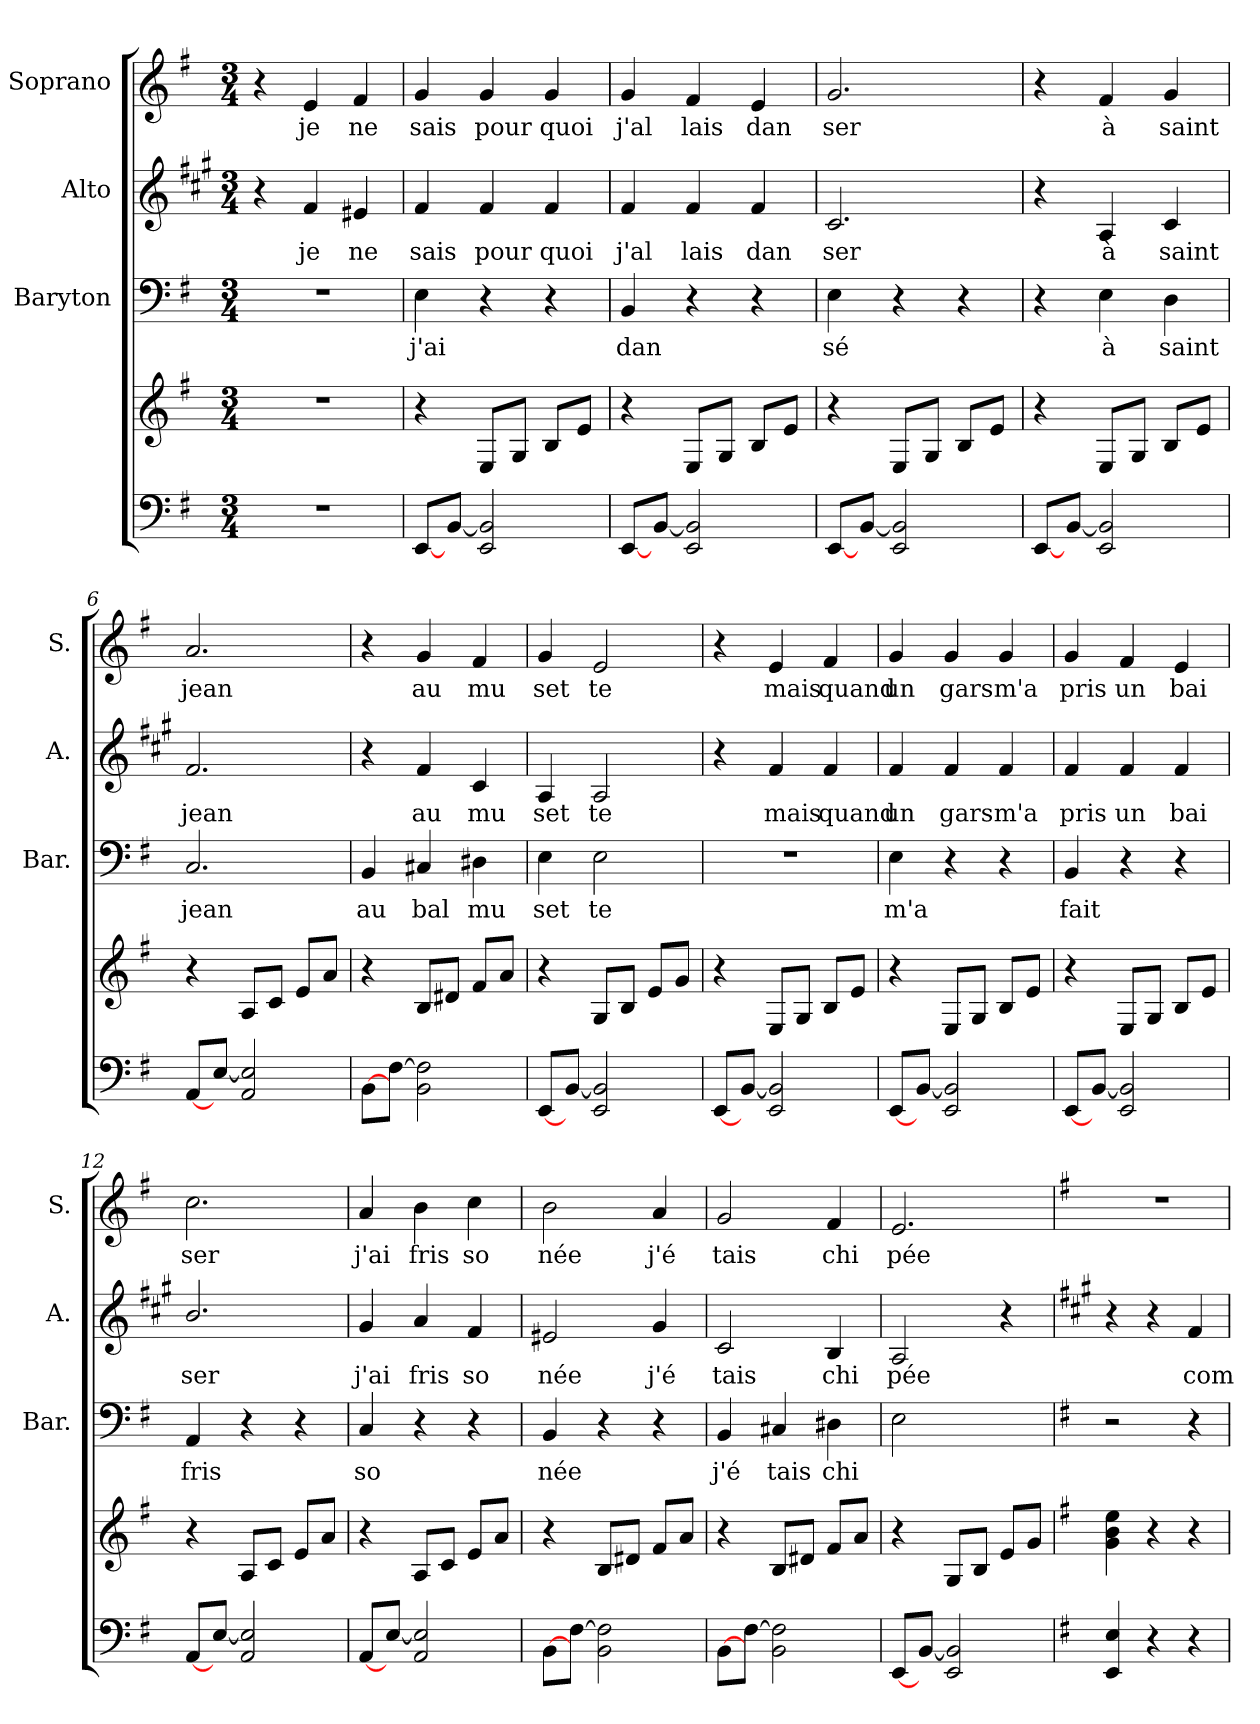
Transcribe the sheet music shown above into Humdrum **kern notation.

**kern	**kern	**kern	**text	**kern	**text	**kern	**text
*part5	*part4	*part3	*part3	*part2	*part2	*part1	*part1
*staff5	*staff4	*staff3	*staff3	*staff2	*staff2	*staff1	*staff1
*	*	*I"Baryton	*	*I"Alto	*	*I"Soprano	*
*	*	*I'Bar.	*	*I'A.	*	*I'S.	*
*clefF4	*clefG2	*clefF4	*	*clefG2	*	*clefG2	*
*	*	*	*	*ITrd1c2	*	*	*
*k[f#]	*k[f#]	*k[f#]	*	*k[f#]	*	*k[f#]	*
*G:	*G:	*G:	*	*G:	*	*G:	*
*M3/4	*M3/4	*M3/4	*	*M3/4	*	*M3/4	*
=1	=1	=1	=1	=1	=1	=1	=1
2.r	2.r	2.r	.	4r	.	4r	.
!	!	!	!	!	!LO:LY:b	!	!LO:LY:b
.	.	.	.	4e/	je	4e/	je
!	!	!	!	!	!LO:LY:b	!	!LO:LY:b
.	.	.	.	4d#X/	ne	4f#/	ne
=2	=2	=2	=2	=2	=2	=2	=2
!	!	!	!LO:LY:b	!	!LO:LY:b	!	!LO:LY:b
[8EE/L	4r	4E\	j'ai	4e/	sais	4g/	sais
[8BB/J	.	.	.	.	.	.	.
!	!	!	!	!	!LO:LY:b	!	!LO:LY:b
2EE/ 2BB/]	8E/L	4r	.	4e/	pour	4g/	pour
.	8G/J	.	.	.	.	.	.
!	!	!	!	!	!LO:LY:b	!	!LO:LY:b
.	8B/L	4r	.	4e/	quoi	4g/	quoi
.	8e/J	.	.	.	.	.	.
=3	=3	=3	=3	=3	=3	=3	=3
!	!	!	!LO:LY:b	!	!LO:LY:b	!	!LO:LY:b
[8EE/L	4r	4BB/	dan	4e/	j'al	4g/	j'al
[8BB/J	.	.	.	.	.	.	.
!	!	!	!	!	!LO:LY:b	!	!LO:LY:b
2EE/ 2BB/]	8E/L	4r	.	4e/	lais	4f#/	lais
.	8G/J	.	.	.	.	.	.
!	!	!	!	!	!LO:LY:b	!	!LO:LY:b
.	8B/L	4r	.	4e/	dan	4e/	dan
.	8e/J	.	.	.	.	.	.
=4	=4	=4	=4	=4	=4	=4	=4
!	!	!	!LO:LY:b	!	!LO:LY:b	!	!LO:LY:b
[8EE/L	4r	4E\	sé	2.B/	ser	2.g/	ser
[8BB/J	.	.	.	.	.	.	.
2EE/ 2BB/]	8E/L	4r	.	.	.	.	.
.	8G/J	.	.	.	.	.	.
.	8B/L	4r	.	.	.	.	.
.	8e/J	.	.	.	.	.	.
!!LO:LB:g=z
=5	=5	=5	=5	=5	=5	=5	=5
[8EE/L	4r	4r	.	4r	.	4r	.
[8BB/J	.	.	.	.	.	.	.
!	!	!	!LO:LY:b	!	!LO:LY:b	!	!LO:LY:b
2EE/ 2BB/]	8E/L	4E\	à	4G/	à	4f#/	à
.	8G/J	.	.	.	.	.	.
!	!	!	!LO:LY:b	!	!LO:LY:b	!	!LO:LY:b
.	8B/L	4D\	saint	4B/	saint	4g/	saint
.	8e/J	.	.	.	.	.	.
=6	=6	=6	=6	=6	=6	=6	=6
!	!	!	!LO:LY:b	!	!LO:LY:b	!	!LO:LY:b
[8AA/L	4r	2.C/	jean	2.e/	jean	2.a/	jean
[8E/J	.	.	.	.	.	.	.
2AA/ 2E/]	8A/L	.	.	.	.	.	.
.	8c/J	.	.	.	.	.	.
.	8e/L	.	.	.	.	.	.
.	8a/J	.	.	.	.	.	.
=7	=7	=7	=7	=7	=7	=7	=7
!	!	!	!LO:LY:b	!	!	!	!
[8BB\L	4r	4BB/	au	4r	.	4r	.
[8F#\J	.	.	.	.	.	.	.
!	!	!	!LO:LY:b	!	!LO:LY:b	!	!LO:LY:b
2BB\ 2F#\]	8B/L	4C#X/	bal	4e/	au	4g/	au
.	8d#X/J	.	.	.	.	.	.
!	!	!	!LO:LY:b	!	!LO:LY:b	!	!LO:LY:b
.	8f#/L	4D#X\	mu	4B/	mu	4f#/	mu
.	8a/J	.	.	.	.	.	.
=8	=8	=8	=8	=8	=8	=8	=8
!	!	!	!LO:LY:b	!	!LO:LY:b	!	!LO:LY:b
[8EE/L	4r	4E\	set	4G/	set	4g/	set
[8BB/J	.	.	.	.	.	.	.
!	!	!	!LO:LY:b	!	!LO:LY:b	!	!LO:LY:b
2EE/ 2BB/]	8G/L	2E\	te	2G/	te	2e/	te
.	8B/J	.	.	.	.	.	.
.	8e/L	.	.	.	.	.	.
.	8g/J	.	.	.	.	.	.
!!LO:PB:g=z
=9	=9	=9	=9	=9	=9	=9	=9
[8EE/L	4r	2.r	.	4r	.	4r	.
[8BB/J	.	.	.	.	.	.	.
!	!	!	!	!	!LO:LY:b	!	!LO:LY:b
2EE/ 2BB/]	8E/L	.	.	4e/	mais	4e/	mais
.	8G/J	.	.	.	.	.	.
!	!	!	!	!	!LO:LY:b	!	!LO:LY:b
.	8B/L	.	.	4e/	quand	4f#/	quand
.	8e/J	.	.	.	.	.	.
=10	=10	=10	=10	=10	=10	=10	=10
!	!	!	!LO:LY:b	!	!LO:LY:b	!	!LO:LY:b
[8EE/L	4r	4E\	m'a	4e/	un	4g/	un
[8BB/J	.	.	.	.	.	.	.
!	!	!	!	!	!LO:LY:b	!	!LO:LY:b
2EE/ 2BB/]	8E/L	4r	.	4e/	gars	4g/	gars
.	8G/J	.	.	.	.	.	.
!	!	!	!	!	!LO:LY:b	!	!LO:LY:b
.	8B/L	4r	.	4e/	m'a	4g/	m'a
.	8e/J	.	.	.	.	.	.
=11	=11	=11	=11	=11	=11	=11	=11
!	!	!	!LO:LY:b	!	!LO:LY:b	!	!LO:LY:b
[8EE/L	4r	4BB/	fait	4e/	pris	4g/	pris
[8BB/J	.	.	.	.	.	.	.
!	!	!	!	!	!LO:LY:b	!	!LO:LY:b
2EE/ 2BB/]	8E/L	4r	.	4e/	un	4f#/	un
.	8G/J	.	.	.	.	.	.
!	!	!	!	!	!LO:LY:b	!	!LO:LY:b
.	8B/L	4r	.	4e/	bai	4e/	bai
.	8e/J	.	.	.	.	.	.
=12	=12	=12	=12	=12	=12	=12	=12
!	!	!	!LO:LY:b	!	!LO:LY:b	!	!LO:LY:b
[8AA/L	4r	4AA/	fris	2.a/	ser	2.cc\	ser
[8E/J	.	.	.	.	.	.	.
2AA/ 2E/]	8A/L	4r	.	.	.	.	.
.	8c/J	.	.	.	.	.	.
.	8e/L	4r	.	.	.	.	.
.	8a/J	.	.	.	.	.	.
!!LO:LB:g=z
=13	=13	=13	=13	=13	=13	=13	=13
!	!	!	!LO:LY:b	!	!LO:LY:b	!	!LO:LY:b
[8AA/L	4r	4C/	so	4f#/	j'ai	4a/	j'ai
[8E/J	.	.	.	.	.	.	.
!	!	!	!	!	!LO:LY:b	!	!LO:LY:b
2AA/ 2E/]	8A/L	4r	.	4g/	fris	4b\	fris
.	8c/J	.	.	.	.	.	.
!	!	!	!	!	!LO:LY:b	!	!LO:LY:b
.	8e/L	4r	.	4e/	so	4cc\	so
.	8a/J	.	.	.	.	.	.
=14	=14	=14	=14	=14	=14	=14	=14
!	!	!	!LO:LY:b	!	!LO:LY:b	!	!LO:LY:b
[8BB\L	4r	4BB/	née	2d#X/	née	2b\	née
[8F#\J	.	.	.	.	.	.	.
2BB\ 2F#\]	8B/L	4r	.	.	.	.	.
.	8d#X/J	.	.	.	.	.	.
!	!	!	!	!	!LO:LY:b	!	!LO:LY:b
.	8f#/L	4r	.	4f#/	j'é	4a/	j'é
.	8a/J	.	.	.	.	.	.
=15	=15	=15	=15	=15	=15	=15	=15
!	!	!	!LO:LY:b	!	!LO:LY:b	!	!LO:LY:b
[8BB\L	4r	4BB/	j'é	2B/	tais	2g/	tais
[8F#\J	.	.	.	.	.	.	.
!	!	!	!LO:LY:b	!	!	!	!
2BB\ 2F#\]	8B/L	4C#X/	tais	.	.	.	.
.	8d#X/J	.	.	.	.	.	.
!	!	!	!LO:LY:b	!	!LO:LY:b	!	!LO:LY:b
.	8f#/L	4D#X\	chi	4A/	chi	4f#/	chi
.	8a/J	.	.	.	.	.	.
=16	=16	=16	=16	=16	=16	=16	=16
!	!	!	!	!	!LO:LY:b	!	!LO:LY:b
[8EE/L	4r	2E\	.	2G/	pée	2.e/	pée
[8BB/J	.	.	.	.	.	.	.
2EE/ 2BB/]	8G/L	.	.	.	.	.	.
.	8B/J	.	.	.	.	.	.
.	8e/L	4ryy	.	4r	.	.	.
.	8g/J	.	.	.	.	.	.
!!LO:PB:g=z
=17	=17	=17	=17	=17	=17	=17	=17
*k[f#]	*k[f#]	*k[f#]	*	*k[f#]	*	*k[f#]	*
*e:	*e:	*e:	*	*e:	*	*e:	*
4EE/ 4E/	4g\ 4b\ 4ee\	2r	.	4r	.	2.r	.
4r	4r	.	.	4r	.	.	.
!	!	!	!	!	!LO:LY:b	!	!
4r	4r	4r	.	4e/	com	.	.
=	=	=	=	=	=	=	=
*-	*-	*-	*-	*-	*-	*-	*-
